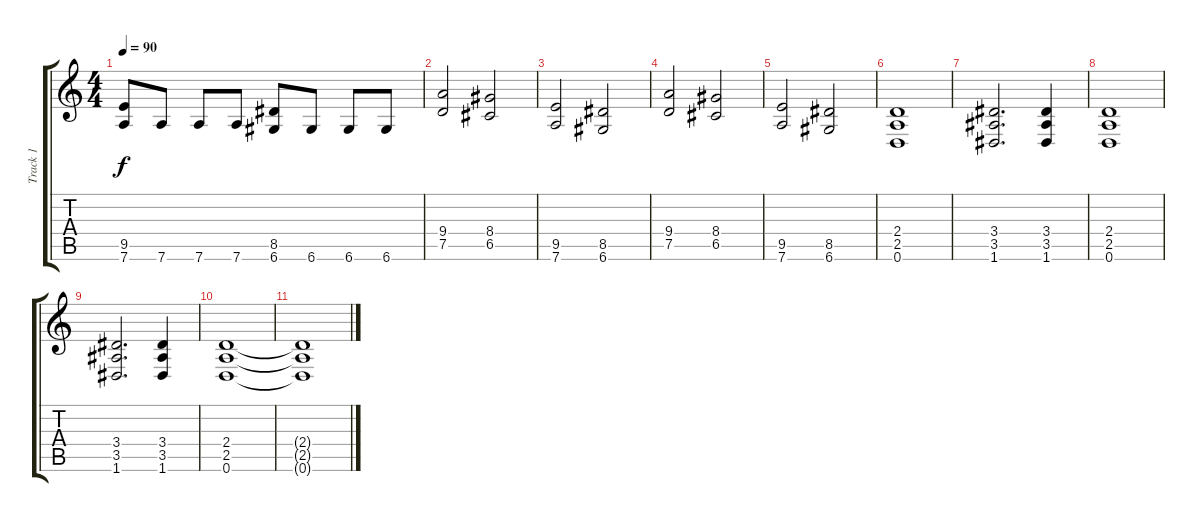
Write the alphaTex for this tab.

\track ("Track 1" "Track 1") {instrument distortionguitar}
\staff {score tabs}
\tuning (D4 A3 F3 C3 G2 D2) {hide}
\ts (4 4)
\tempo 90
\clef g2
\ks c
(9.5 7.6).8{dy f} 7.6.8 7.6.8 7.6.8 (8.5 6.6).8 6.6.8 6.6.8 6.6.8 |
(9.4 7.5).2 (8.4 6.5).2 |
(9.5 7.6).2 (8.5 6.6).2 |
(9.4 7.5).2 (8.4 6.5).2 |
(9.5 7.6).2 (8.5 6.6).2 |
(2.4 2.5 0.6).1 |
(3.4 3.5 1.6).2{d} (3.4 3.5 1.6).4 |
(2.4 2.5 0.6).1 |
(3.4 3.5 1.6).2{d} (3.4 3.5 1.6).4 |
(2.4 2.5 0.6).1{volume 0} |
(2.4{t} 2.5{t} 0.6{t}).1
